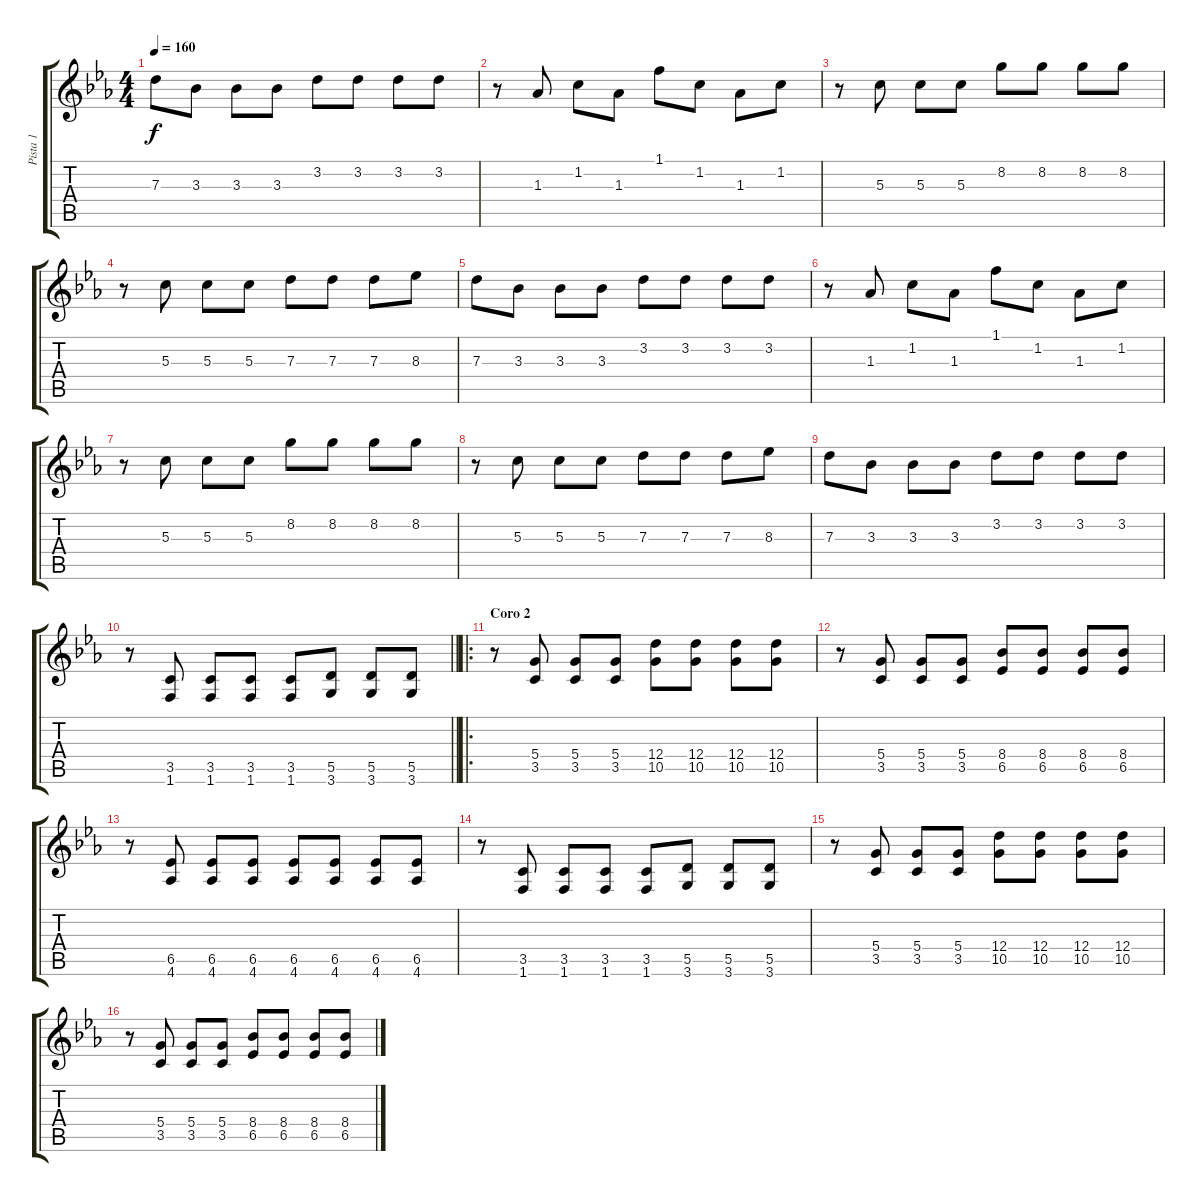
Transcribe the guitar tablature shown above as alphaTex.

\track ("Pista 1" "Pista 1") {instrument distortionguitar}
\staff {score tabs}
\tuning (E4 B3 G3 D3 A2 E2) {hide}
\ts (4 4)
\tempo 160
\clef g2
\ks cminor
7.3.8{dy f} 3.3.8 3.3.8 3.3.8 3.2.8 3.2.8 3.2.8 3.2.8 |
r.8 1.3.8 1.2.8 1.3.8 1.1.8 1.2.8 1.3.8 1.2.8 |
r.8 5.3.8 5.3.8 5.3.8 8.2.8 8.2.8 8.2.8 8.2.8 |
r.8 5.3.8 5.3.8 5.3.8 7.3.8 7.3.8 7.3.8 8.3.8 |
7.3.8 3.3.8 3.3.8 3.3.8 3.2.8 3.2.8 3.2.8 3.2.8 |
r.8 1.3.8 1.2.8 1.3.8 1.1.8 1.2.8 1.3.8 1.2.8 |
r.8 5.3.8 5.3.8 5.3.8 8.2.8 8.2.8 8.2.8 8.2.8 |
r.8 5.3.8 5.3.8 5.3.8 7.3.8 7.3.8 7.3.8 8.3.8 |
7.3.8 3.3.8 3.3.8 3.3.8 3.2.8 3.2.8 3.2.8 3.2.8 |
\barLineRight lightlight
r.8 (3.5 1.6).8 (3.5 1.6).8 (3.5 1.6).8 (3.5 1.6).8 (5.5 3.6).8 (5.5 3.6).8 (5.5 3.6).8 |
\ro
\section ("" "Coro 2")
r.8 (5.4 3.5).8 (5.4 3.5).8 (5.4 3.5).8 (12.4 10.5).8 (12.4 10.5).8 (12.4 10.5).8 (12.4 10.5).8 |
r.8 (5.4 3.5).8 (5.4 3.5).8 (5.4 3.5).8 (8.4 6.5).8 (8.4 6.5).8 (8.4 6.5).8 (8.4 6.5).8 |
r.8 (6.5 4.6).8 (6.5 4.6).8 (6.5 4.6).8 (6.5 4.6).8 (6.5 4.6).8 (6.5 4.6).8 (6.5 4.6).8 |
r.8 (3.5 1.6).8 (3.5 1.6).8 (3.5 1.6).8 (3.5 1.6).8 (5.5 3.6).8 (5.5 3.6).8 (5.5 3.6).8 |
r.8 (5.4 3.5).8 (5.4 3.5).8 (5.4 3.5).8 (12.4 10.5).8 (12.4 10.5).8 (12.4 10.5).8 (12.4 10.5).8 |
r.8 (5.4 3.5).8 (5.4 3.5).8 (5.4 3.5).8 (8.4 6.5).8 (8.4 6.5).8 (8.4 6.5).8 (8.4 6.5).8
